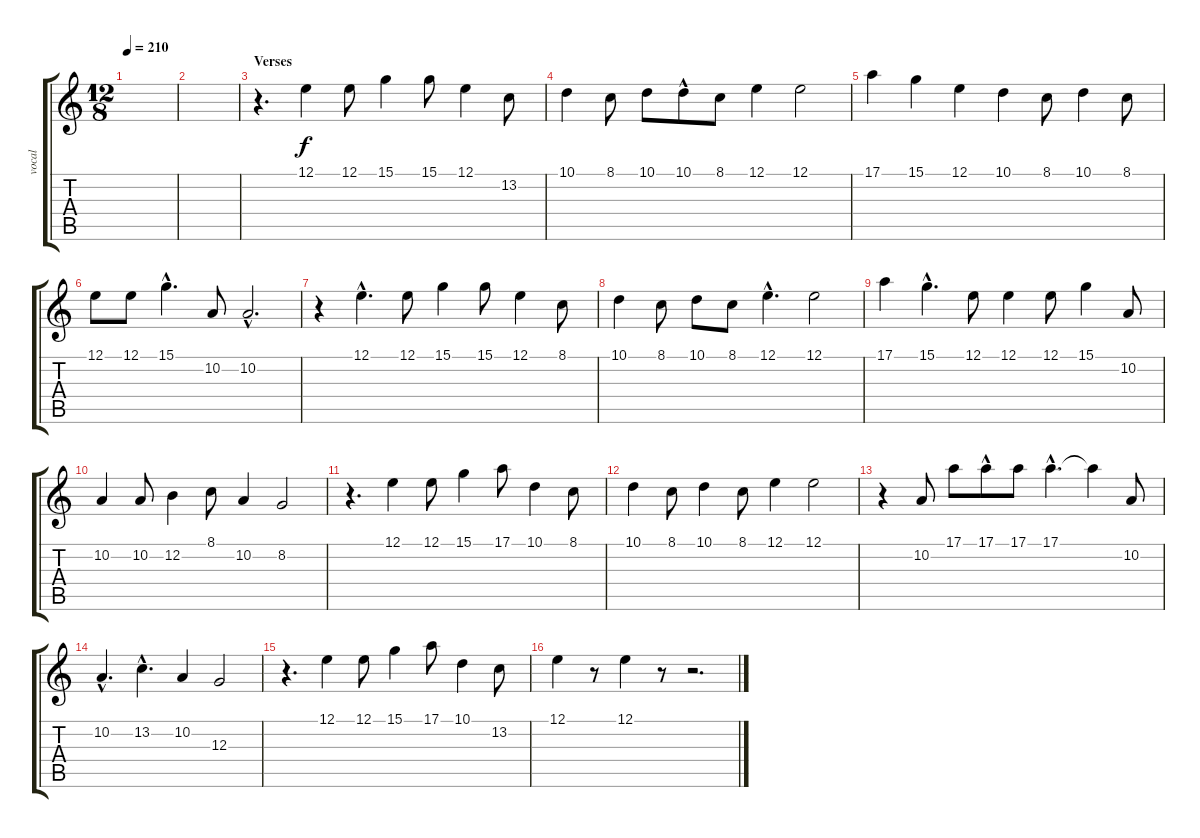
\track ("vocal" "vocal") {instrument lead2sawtooth}
\staff {score tabs}
\tuning (E4 B3 G3 D3 A2 E2) {hide}
\ts (12 8)
\tempo 210
\clef g2
\ks c
|
|
\section ("" "Verses")
r.4{d} 12.1.4 12.1.8 15.1.4 15.1.8 12.1.4 13.2.8 |
10.1.4 8.1.8 10.1.8 10.1{hac}.8 8.1.8 12.1.4 12.1.2 |
17.1.4 15.1.4 12.1.4 10.1.4 8.1.8 10.1.4 8.1.8 |
12.1.8 12.1.8 15.1{hac}.4{d} 10.2.8 10.2{hac}.2{d} |
r.4 12.1{hac}.4{d} 12.1.8 15.1.4 15.1.8 12.1.4 8.1.8 |
10.1.4 8.1.8 10.1.8 8.1.8 12.1{hac}.4{d} 12.1.2 |
17.1.4 15.1{hac}.4{d} 12.1.8 12.1.4 12.1.8 15.1.4 10.2.8 |
10.2.4 10.2.8 12.2.4 8.1.8 10.2.4 8.2.2 |
r.4{d} 12.1.4 12.1.8 15.1.4 17.1.8 10.1.4 8.1.8 |
10.1.4 8.1.8 10.1.4 8.1.8 12.1.4 12.1.2 |
r.4 10.2.8 17.1.8 17.1{hac}.8 17.1.8 17.1{hac}.4{d} 17.1{t}.4 10.2.8 |
10.2{hac}.4{d} 13.2{hac}.4{d} 10.2.4 12.3.2 |
r.4{d} 12.1.4 12.1.8 15.1.4 17.1.8 10.1.4 13.2.8 |
12.1.4 r.8 12.1.4 r.8 r.2{d}
